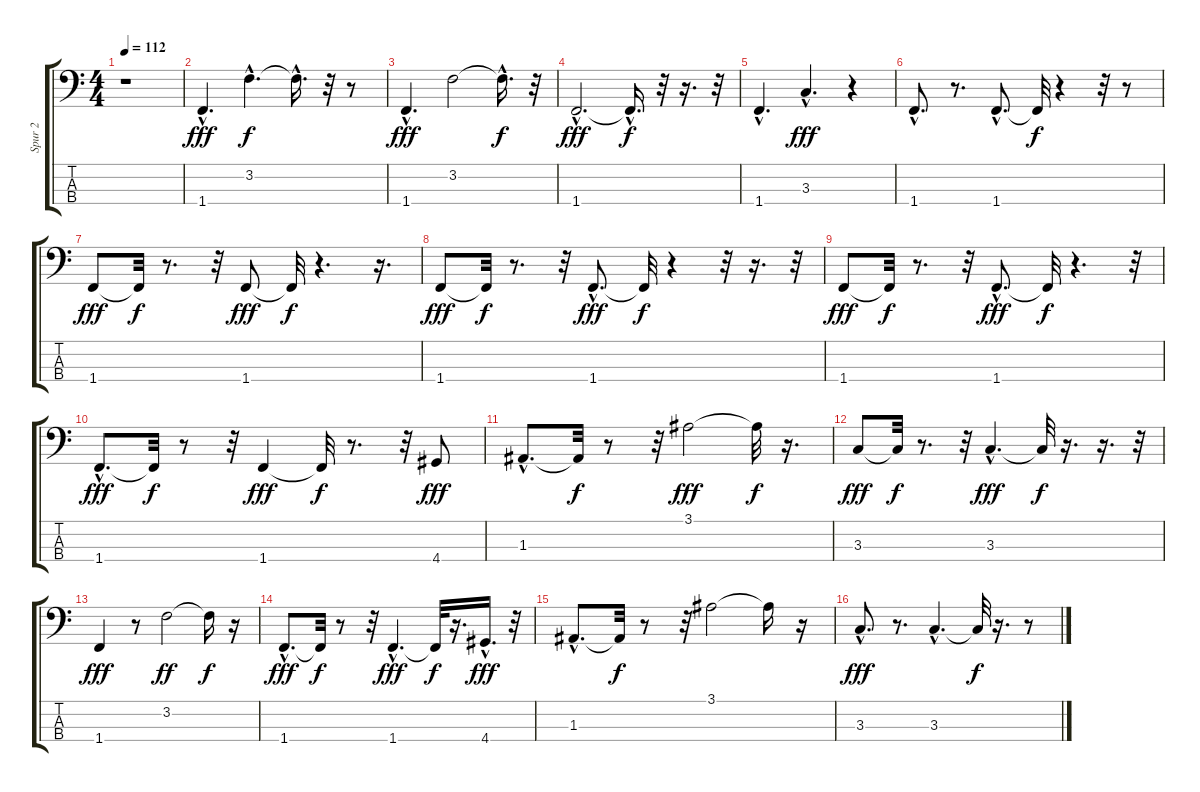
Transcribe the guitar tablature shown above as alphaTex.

\track ("Spur 2" "Spur 2") {instrument electricbassfinger}
\staff {score tabs}
\tuning (G2 D2 A1 E1) {hide}
\ts (4 4)
\tempo 112
\clef f4
\ks c
r.1{dy fff instrument electricbassfinger} |
1.4{hac}.4{d} 3.2{hac}.4{d dy f} 3.2{hac t}.16{d} r.32 r.8 |
1.4{hac}.4{d dy fff} 3.2.2 3.2{hac t}.16{d dy f} r.32 |
1.4{hac}.2{d dy fff} 1.4{hac t}.16{d dy f} r.32 r.16{d} r.32 |
1.4{hac}.4{d} 3.3{hac}.4{d dy fff} r.4 |
1.4{hac}.8{d} r.8{d} 1.4{hac}.8{d} 1.4{t}.32{dy f} r.4 r.32 r.8 |
1.4.8{dy fff} 1.4{t}.32{dy f} r.8{d} r.32 1.4.8{dy fff} 1.4{t}.32{dy f} r.4{d} r.16{d} |
1.4.8{dy fff} 1.4{t}.32{dy f} r.8{d} r.32 1.4{hac}.8{d dy fff} 1.4{t}.32{dy f} r.4 r.32 r.16{d} r.32 |
1.4.8{dy fff} 1.4{t}.32{dy f} r.8{d} r.32 1.4{hac}.8{d dy fff} 1.4{t}.32{dy f} r.4{d} r.32 |
1.4{hac}.8{d dy fff} 1.4{t}.32{dy f} r.8 r.32 1.4.4{dy fff} 1.4{t}.32{dy f} r.8{d} r.32 4.4.8{dy fff} |
1.3{hac}.8{d} 1.3{t}.32{dy f} r.8 r.32 3.1.2{dy fff} 3.1{t}.32{dy f} r.16{d} |
3.3.8{dy fff} 3.3{t}.32{dy f} r.8{d} r.32 3.3{hac}.4{d dy fff} 3.3{t}.32{dy f} r.16{d} r.16{d} r.32 |
1.4.4{dy fff} r.8 3.2.2{dy ff} 3.2{t}.16{dy f} r.16 |
1.4{hac}.8{d dy fff} 1.4{t}.32{dy f} r.8 r.32 1.4{hac}.4{d dy fff} 1.4{t}.32{dy f} r.16{d} 4.4{hac}.16{d dy fff} r.32 |
1.3{hac}.8{d} 1.3{t}.32{dy f} r.8 r.32 3.1.2 3.1{t}.16 r.16 |
3.3{hac}.8{d dy fff} r.8{d} 3.3{hac}.4{d} 3.3{t}.32{dy f} r.16{d} r.8
